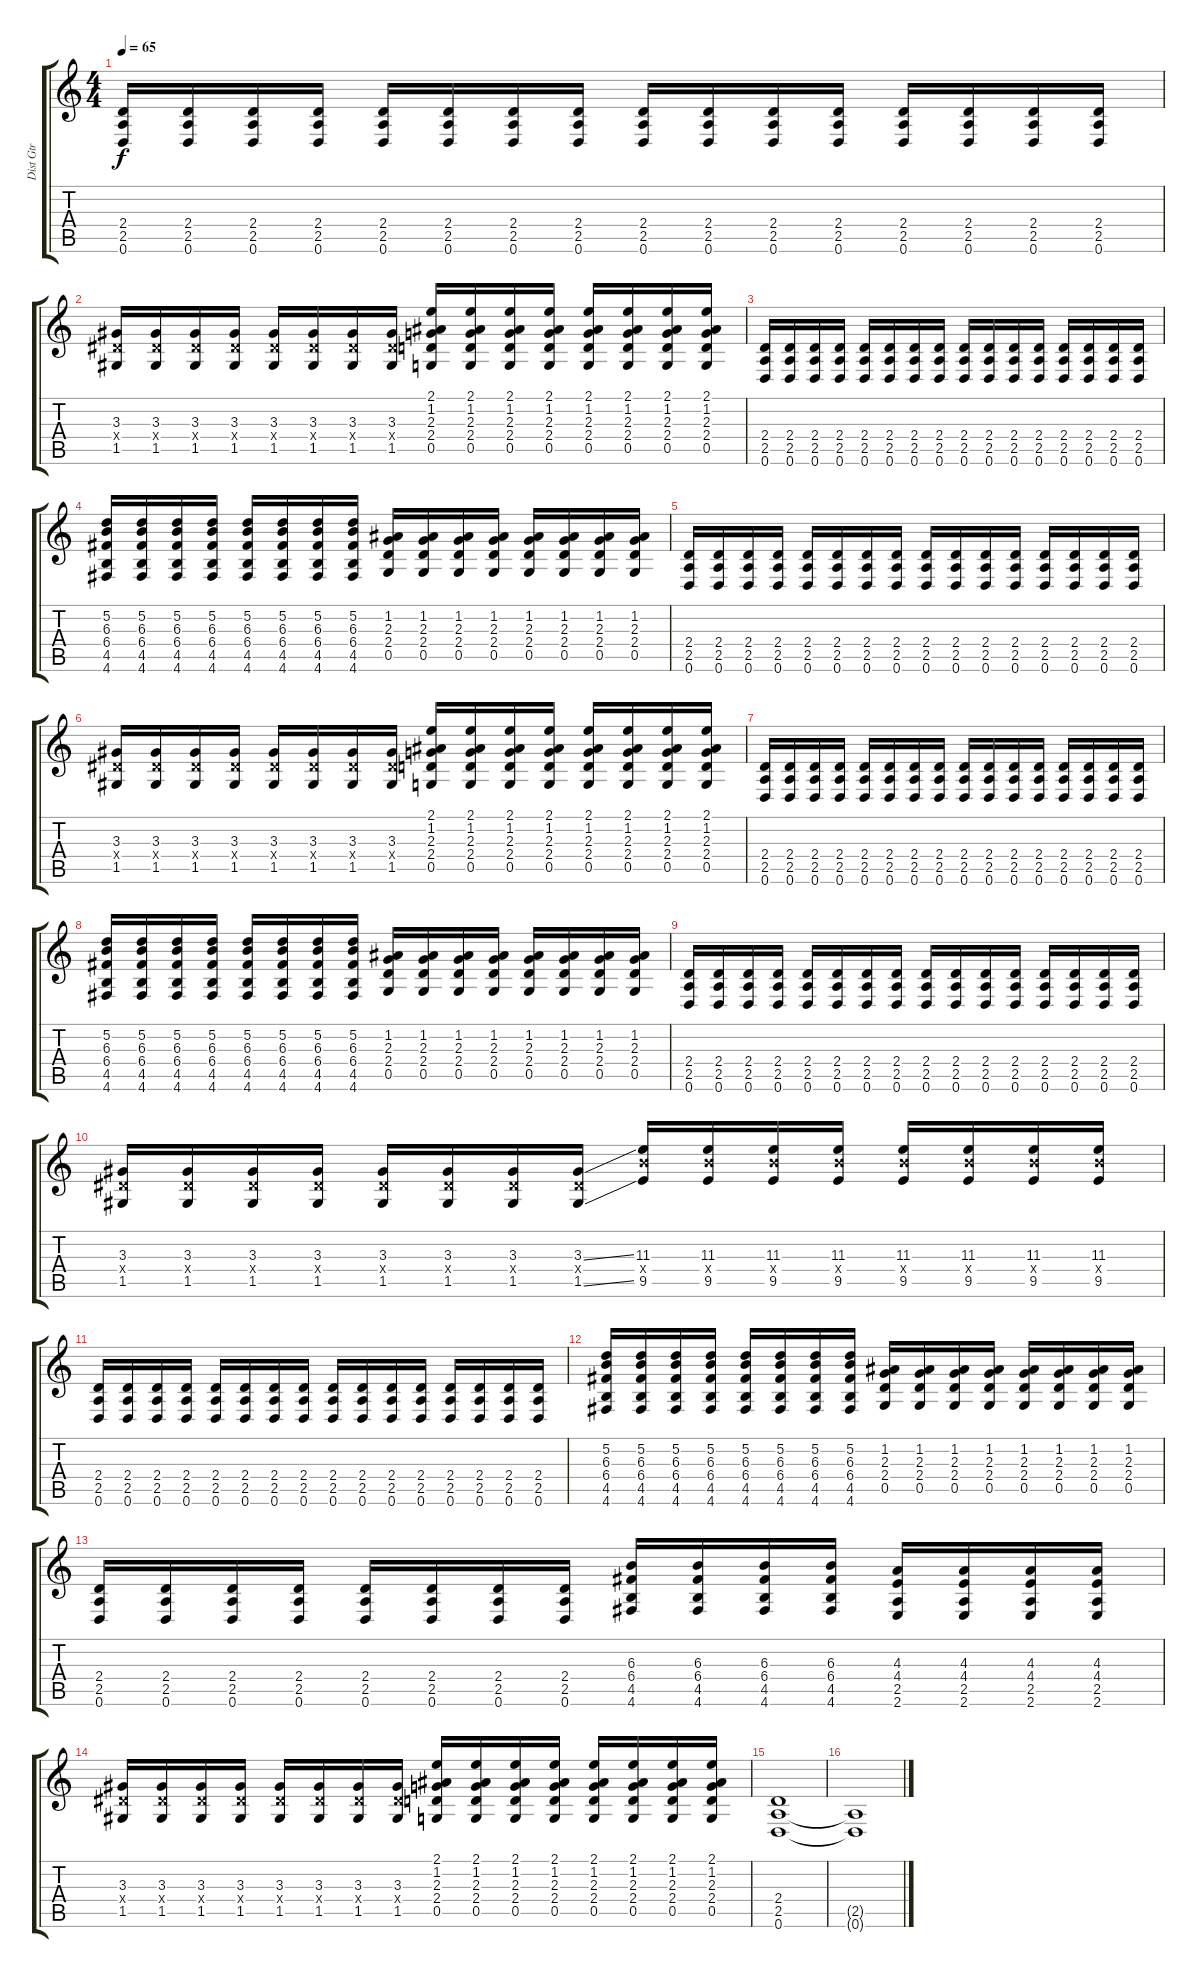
\track ("Dist Gtr" "Dist Gtr") {instrument distortionguitar}
\staff {score tabs}
\tuning (D4 A3 F3 C3 G2 D2) {hide}
\ts (4 4)
\tempo 65
\clef g2
\ks c
(2.4 2.5 0.6).16{dy f} (2.4 2.5 0.6).16 (2.4 2.5 0.6).16 (2.4 2.5 0.6).16 (2.4 2.5 0.6).16 (2.4 2.5 0.6).16 (2.4 2.5 0.6).16 (2.4 2.5 0.6).16 (2.4 2.5 0.6).16 (2.4 2.5 0.6).16 (2.4 2.5 0.6).16 (2.4 2.5 0.6).16 (2.4 2.5 0.6).16 (2.4 2.5 0.6).16 (2.4 2.5 0.6).16 (2.4 2.5 0.6).16 |
(3.3 3.4{x} 1.5).16 (3.3 3.4{x} 1.5).16 (3.3 3.4{x} 1.5).16 (3.3 3.4{x} 1.5).16 (3.3 3.4{x} 1.5).16 (3.3 3.4{x} 1.5).16 (3.3 3.4{x} 1.5).16 (3.3 3.4{x} 1.5).16 (2.1 1.2 2.3 2.4 0.5).16 (2.1 1.2 2.3 2.4 0.5).16 (2.1 1.2 2.3 2.4 0.5).16 (2.1 1.2 2.3 2.4 0.5).16 (2.1 1.2 2.3 2.4 0.5).16 (2.1 1.2 2.3 2.4 0.5).16 (2.1 1.2 2.3 2.4 0.5).16 (2.1 1.2 2.3 2.4 0.5).16 |
(2.4 2.5 0.6).16 (2.4 2.5 0.6).16 (2.4 2.5 0.6).16 (2.4 2.5 0.6).16 (2.4 2.5 0.6).16 (2.4 2.5 0.6).16 (2.4 2.5 0.6).16 (2.4 2.5 0.6).16 (2.4 2.5 0.6).16 (2.4 2.5 0.6).16 (2.4 2.5 0.6).16 (2.4 2.5 0.6).16 (2.4 2.5 0.6).16 (2.4 2.5 0.6).16 (2.4 2.5 0.6).16 (2.4 2.5 0.6).16 |
(5.2 6.3 6.4 4.5 4.6).16 (5.2 6.3 6.4 4.5 4.6).16 (5.2 6.3 6.4 4.5 4.6).16 (5.2 6.3 6.4 4.5 4.6).16 (5.2 6.3 6.4 4.5 4.6).16 (5.2 6.3 6.4 4.5 4.6).16 (5.2 6.3 6.4 4.5 4.6).16 (5.2 6.3 6.4 4.5 4.6).16 (1.2 2.3 2.4 0.5).16 (1.2 2.3 2.4 0.5).16 (1.2 2.3 2.4 0.5).16 (1.2 2.3 2.4 0.5).16 (1.2 2.3 2.4 0.5).16 (1.2 2.3 2.4 0.5).16 (1.2 2.3 2.4 0.5).16 (1.2 2.3 2.4 0.5).16 |
(2.4 2.5 0.6).16 (2.4 2.5 0.6).16 (2.4 2.5 0.6).16 (2.4 2.5 0.6).16 (2.4 2.5 0.6).16 (2.4 2.5 0.6).16 (2.4 2.5 0.6).16 (2.4 2.5 0.6).16 (2.4 2.5 0.6).16 (2.4 2.5 0.6).16 (2.4 2.5 0.6).16 (2.4 2.5 0.6).16 (2.4 2.5 0.6).16 (2.4 2.5 0.6).16 (2.4 2.5 0.6).16 (2.4 2.5 0.6).16 |
(3.3 3.4{x} 1.5).16 (3.3 3.4{x} 1.5).16 (3.3 3.4{x} 1.5).16 (3.3 3.4{x} 1.5).16 (3.3 3.4{x} 1.5).16 (3.3 3.4{x} 1.5).16 (3.3 3.4{x} 1.5).16 (3.3 3.4{x} 1.5).16 (2.1 1.2 2.3 2.4 0.5).16 (2.1 1.2 2.3 2.4 0.5).16 (2.1 1.2 2.3 2.4 0.5).16 (2.1 1.2 2.3 2.4 0.5).16 (2.1 1.2 2.3 2.4 0.5).16 (2.1 1.2 2.3 2.4 0.5).16 (2.1 1.2 2.3 2.4 0.5).16 (2.1 1.2 2.3 2.4 0.5).16 |
(2.4 2.5 0.6).16 (2.4 2.5 0.6).16 (2.4 2.5 0.6).16 (2.4 2.5 0.6).16 (2.4 2.5 0.6).16 (2.4 2.5 0.6).16 (2.4 2.5 0.6).16 (2.4 2.5 0.6).16 (2.4 2.5 0.6).16 (2.4 2.5 0.6).16 (2.4 2.5 0.6).16 (2.4 2.5 0.6).16 (2.4 2.5 0.6).16 (2.4 2.5 0.6).16 (2.4 2.5 0.6).16 (2.4 2.5 0.6).16 |
(5.2 6.3 6.4 4.5 4.6).16 (5.2 6.3 6.4 4.5 4.6).16 (5.2 6.3 6.4 4.5 4.6).16 (5.2 6.3 6.4 4.5 4.6).16 (5.2 6.3 6.4 4.5 4.6).16 (5.2 6.3 6.4 4.5 4.6).16 (5.2 6.3 6.4 4.5 4.6).16 (5.2 6.3 6.4 4.5 4.6).16 (1.2 2.3 2.4 0.5).16 (1.2 2.3 2.4 0.5).16 (1.2 2.3 2.4 0.5).16 (1.2 2.3 2.4 0.5).16 (1.2 2.3 2.4 0.5).16 (1.2 2.3 2.4 0.5).16 (1.2 2.3 2.4 0.5).16 (1.2 2.3 2.4 0.5).16 |
(2.4 2.5 0.6).16 (2.4 2.5 0.6).16 (2.4 2.5 0.6).16 (2.4 2.5 0.6).16 (2.4 2.5 0.6).16 (2.4 2.5 0.6).16 (2.4 2.5 0.6).16 (2.4 2.5 0.6).16 (2.4 2.5 0.6).16 (2.4 2.5 0.6).16 (2.4 2.5 0.6).16 (2.4 2.5 0.6).16 (2.4 2.5 0.6).16 (2.4 2.5 0.6).16 (2.4 2.5 0.6).16 (2.4 2.5 0.6).16 |
(3.3 3.4{x} 1.5).16 (3.3 3.4{x} 1.5).16 (3.3 3.4{x} 1.5).16 (3.3 3.4{x} 1.5).16 (3.3 3.4{x} 1.5).16 (3.3 3.4{x} 1.5).16 (3.3 3.4{x} 1.5).16 (3.3{ss} 3.4{x} 1.5{ss}).16 (11.3 11.4{x} 9.5).16 (11.3 11.4{x} 9.5).16 (11.3 11.4{x} 9.5).16 (11.3 11.4{x} 9.5).16 (11.3 11.4{x} 9.5).16 (11.3 11.4{x} 9.5).16 (11.3 11.4{x} 9.5).16 (11.3 11.4{x} 9.5).16 |
(2.4 2.5 0.6).16 (2.4 2.5 0.6).16 (2.4 2.5 0.6).16 (2.4 2.5 0.6).16 (2.4 2.5 0.6).16 (2.4 2.5 0.6).16 (2.4 2.5 0.6).16 (2.4 2.5 0.6).16 (2.4 2.5 0.6).16 (2.4 2.5 0.6).16 (2.4 2.5 0.6).16 (2.4 2.5 0.6).16 (2.4 2.5 0.6).16 (2.4 2.5 0.6).16 (2.4 2.5 0.6).16 (2.4 2.5 0.6).16 |
(5.2 6.3 6.4 4.5 4.6).16 (5.2 6.3 6.4 4.5 4.6).16 (5.2 6.3 6.4 4.5 4.6).16 (5.2 6.3 6.4 4.5 4.6).16 (5.2 6.3 6.4 4.5 4.6).16 (5.2 6.3 6.4 4.5 4.6).16 (5.2 6.3 6.4 4.5 4.6).16 (5.2 6.3 6.4 4.5 4.6).16 (1.2 2.3 2.4 0.5).16 (1.2 2.3 2.4 0.5).16 (1.2 2.3 2.4 0.5).16 (1.2 2.3 2.4 0.5).16 (1.2 2.3 2.4 0.5).16 (1.2 2.3 2.4 0.5).16 (1.2 2.3 2.4 0.5).16 (1.2 2.3 2.4 0.5).16 |
(2.4 2.5 0.6).16 (2.4 2.5 0.6).16 (2.4 2.5 0.6).16 (2.4 2.5 0.6).16 (2.4 2.5 0.6).16 (2.4 2.5 0.6).16 (2.4 2.5 0.6).16 (2.4 2.5 0.6).16 (6.3 6.4 4.5 4.6).16 (6.3 6.4 4.5 4.6).16 (6.3 6.4 4.5 4.6).16 (6.3 6.4 4.5 4.6).16 (4.3 4.4 2.5 2.6).16 (4.3 4.4 2.5 2.6).16 (4.3 4.4 2.5 2.6).16 (4.3 4.4 2.5 2.6).16 |
(3.3 3.4{x} 1.5).16 (3.3 3.4{x} 1.5).16 (3.3 3.4{x} 1.5).16 (3.3 3.4{x} 1.5).16 (3.3 3.4{x} 1.5).16 (3.3 3.4{x} 1.5).16 (3.3 3.4{x} 1.5).16 (3.3 3.4{x} 1.5).16 (2.1 1.2 2.3 2.4 0.5).16 (2.1 1.2 2.3 2.4 0.5).16 (2.1 1.2 2.3 2.4 0.5).16 (2.1 1.2 2.3 2.4 0.5).16 (2.1 1.2 2.3 2.4 0.5).16 (2.1 1.2 2.3 2.4 0.5).16 (2.1 1.2 2.3 2.4 0.5).16 (2.1 1.2 2.3 2.4 0.5).16 |
(2.4 2.5 0.6).1 |
(2.5{t} 0.6{t}).1
